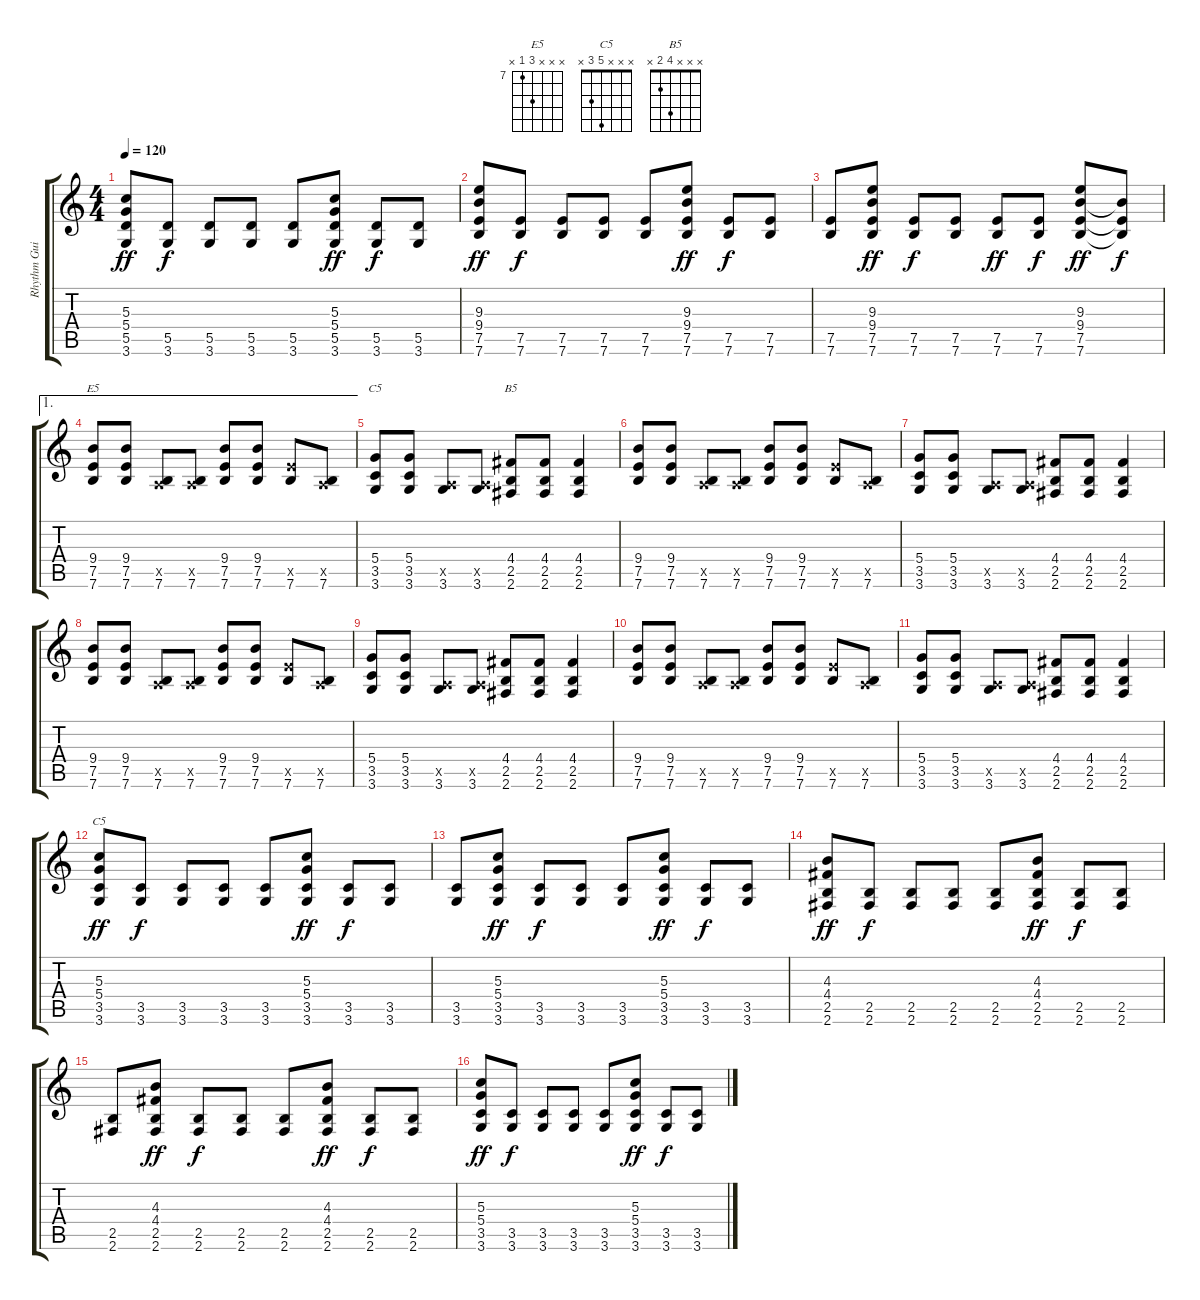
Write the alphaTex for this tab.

\track ("Rhythm Guitar" "Rhythm Gui") {instrument distortionguitar}
\staff {score tabs}
\tuning (E4 B3 G3 D3 A2 E2) {hide}
\chord ("E5" x x x 9 7 x) {firstfret 7}
\chord ("C5" x x 5 5 3 x)
\chord ("B5" x x x 4 2 x)
\chord ("C5" x x x 5 3 x)
\ts (4 4)
\tempo 120
\clef g2
\ks c
(5.3 5.4 5.5 3.6).8{dy ff} (5.5 3.6).8{dy f} (5.5 3.6).8 (5.5 3.6).8 (5.5 3.6).8 (5.3 5.4 5.5 3.6).8{dy ff} (5.5 3.6).8{dy f} (5.5 3.6).8 |
(9.3 9.4 7.5 7.6).8{dy ff} (7.5 7.6).8{dy f} (7.5 7.6).8 (7.5 7.6).8 (7.5 7.6).8 (9.3 9.4 7.5 7.6).8{dy ff} (7.5 7.6).8{dy f} (7.5 7.6).8 |
(7.5 7.6).8 (9.3 9.4 7.5 7.6).8{dy ff} (7.5 7.6).8{dy f} (7.5 7.6).8 (7.5 7.6).8{dy ff} (7.5 7.6).8{dy f} (9.3 9.4 7.5 7.6).8{dy ff} (9.4{t} 7.5{t} 7.6{t}).8{dy f} |
\ae 1
(9.4 7.5 7.6).8{ch "E5"} (9.4 7.5 7.6).8 (0.5{x} 7.6).8 (0.5{x} 7.6).8 (9.4 7.5 7.6).8 (9.4 7.5 7.6).8 (7.5{x} 7.6).8 (0.5{x} 7.6).8 |
(5.4 3.5 3.6).8{ch "C5"} (5.4 3.5 3.6).8 (0.5{x} 3.6).8 (0.5{x} 3.6).8 (4.4 2.5 2.6).8{ch "B5"} (4.4 2.5 2.6).8 (4.4 2.5 2.6).4 |
(9.4 7.5 7.6).8 (9.4 7.5 7.6).8 (0.5{x} 7.6).8 (0.5{x} 7.6).8 (9.4 7.5 7.6).8 (9.4 7.5 7.6).8 (7.5{x} 7.6).8 (0.5{x} 7.6).8 |
(5.4 3.5 3.6).8 (5.4 3.5 3.6).8 (0.5{x} 3.6).8 (0.5{x} 3.6).8 (4.4 2.5 2.6).8 (4.4 2.5 2.6).8 (4.4 2.5 2.6).4 |
(9.4 7.5 7.6).8 (9.4 7.5 7.6).8 (0.5{x} 7.6).8 (0.5{x} 7.6).8 (9.4 7.5 7.6).8 (9.4 7.5 7.6).8 (7.5{x} 7.6).8 (0.5{x} 7.6).8 |
(5.4 3.5 3.6).8 (5.4 3.5 3.6).8 (0.5{x} 3.6).8 (0.5{x} 3.6).8 (4.4 2.5 2.6).8 (4.4 2.5 2.6).8 (4.4 2.5 2.6).4 |
(9.4 7.5 7.6).8 (9.4 7.5 7.6).8 (0.5{x} 7.6).8 (0.5{x} 7.6).8 (9.4 7.5 7.6).8 (9.4 7.5 7.6).8 (7.5{x} 7.6).8 (0.5{x} 7.6).8 |
(5.4 3.5 3.6).8 (5.4 3.5 3.6).8 (0.5{x} 3.6).8 (0.5{x} 3.6).8 (4.4 2.5 2.6).8 (4.4 2.5 2.6).8 (4.4 2.5 2.6).4 |
(5.3 5.4 3.5 3.6).8{ch "C5" dy ff} (3.5 3.6).8{dy f} (3.5 3.6).8 (3.5 3.6).8 (3.5 3.6).8 (5.3 5.4 3.5 3.6).8{dy ff} (3.5 3.6).8{dy f} (3.5 3.6).8 |
(3.5 3.6).8 (5.3 5.4 3.5 3.6).8{dy ff} (3.5 3.6).8{dy f} (3.5 3.6).8 (3.5 3.6).8 (5.3 5.4 3.5 3.6).8{dy ff} (3.5 3.6).8{dy f} (3.5 3.6).8 |
(4.3 4.4 2.5 2.6).8{dy ff} (2.5 2.6).8{dy f} (2.5 2.6).8 (2.5 2.6).8 (2.5 2.6).8 (4.3 4.4 2.5 2.6).8{dy ff} (2.5 2.6).8{dy f} (2.5 2.6).8 |
(2.5 2.6).8 (4.3 4.4 2.5 2.6).8{dy ff} (2.5 2.6).8{dy f} (2.5 2.6).8 (2.5 2.6).8 (4.3 4.4 2.5 2.6).8{dy ff} (2.5 2.6).8{dy f} (2.5 2.6).8 |
(5.3 5.4 3.5 3.6).8{dy ff} (3.5 3.6).8{dy f} (3.5 3.6).8 (3.5 3.6).8 (3.5 3.6).8 (5.3 5.4 3.5 3.6).8{dy ff} (3.5 3.6).8{dy f} (3.5 3.6).8
